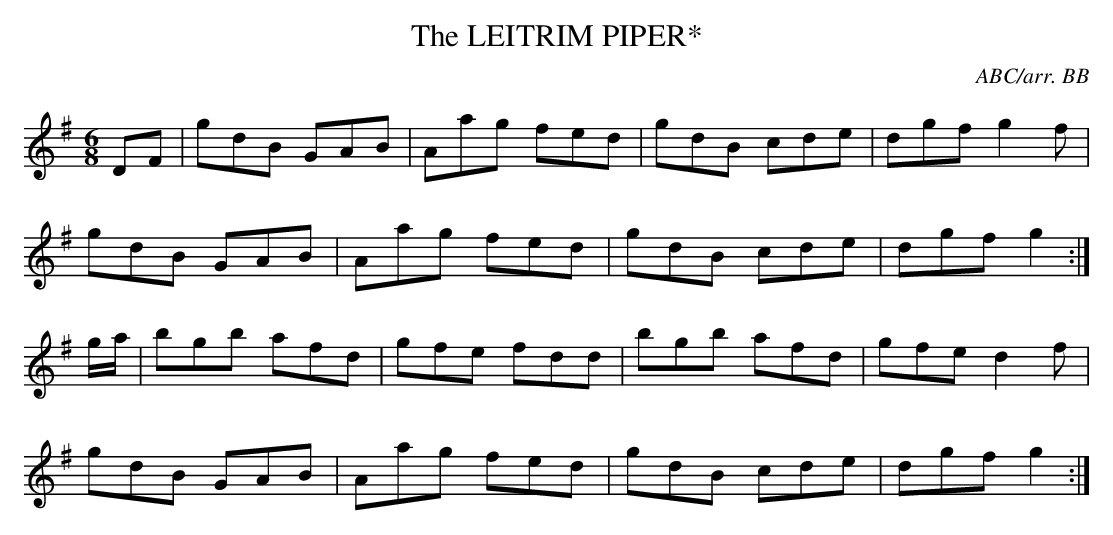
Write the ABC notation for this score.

X:1
T:LEITRIM PIPER*, The
C:ABC/arr. BB
L:1/8
M:6/8
K:G
DF|gdB GAB|Aag fed|gdB cde|dgf g2f|
gdB GAB|Aag fed|gdB cde|dgf g2 :|
g/a/|bgb afd|gfe fdd|bgb afd|gfe d2f|
gdB GAB|Aag fed|gdB cde|dgf g2 :|
